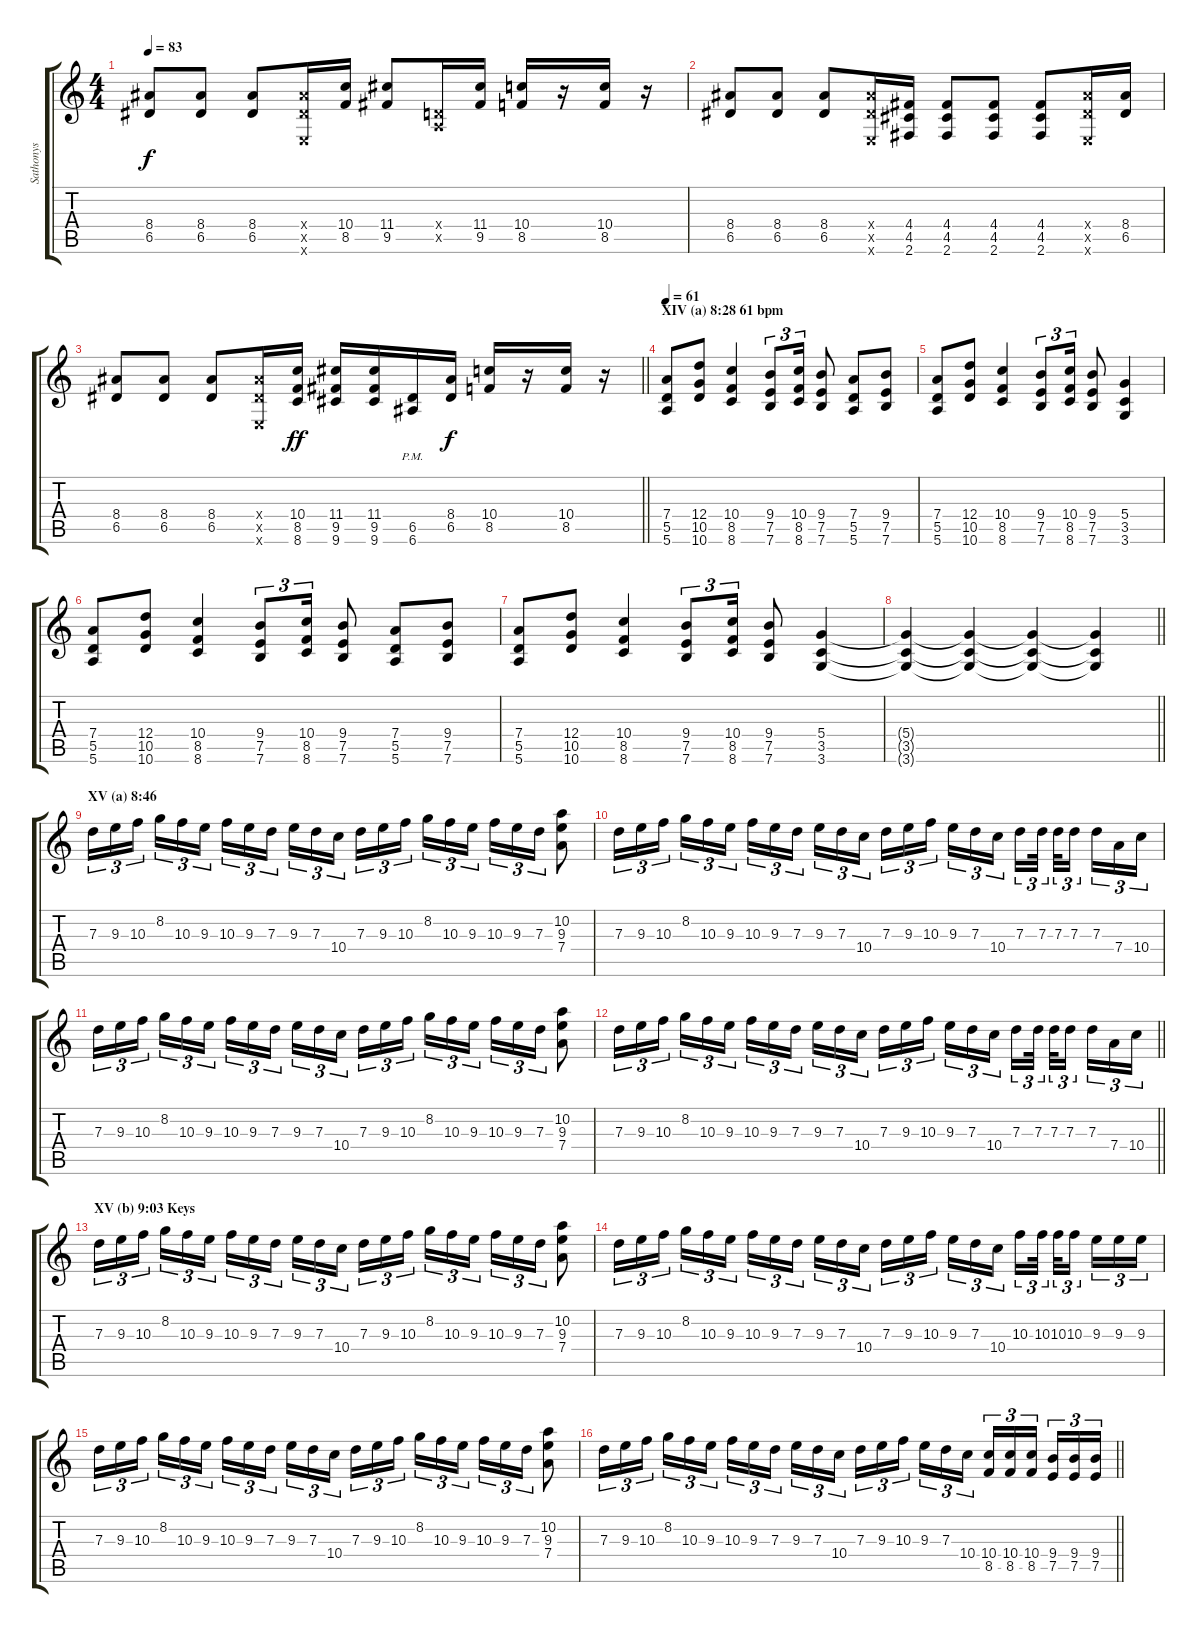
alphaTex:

\track ("Sathonys" "Sathonys") {instrument distortionguitar}
\staff {score tabs}
\tuning (E4 B3 G3 D3 A2 E2) {hide}
\ts (4 4)
\tempo 83
\clef g2
\ks c
(8.4 6.5).8{dy f} (8.4 6.5).8 (8.4 6.5).8 (8.4{x} 6.5{x} 0.6{x}).16 (10.4 8.5).16 (11.4 9.5).8 (0.4{x} 0.5{x}).16 (11.4 9.5).16 (10.4 8.5).16 r.16 (10.4 8.5).16 r.16 |
(8.4 6.5).8 (8.4 6.5).8 (8.4 6.5).8 (8.4{x} 6.5{x} 0.6{x}).16 (4.4 4.5 2.6).16 (4.4 4.5 2.6).8 (4.4 4.5 2.6).8 (4.4 4.5 2.6).8 (8.4{x} 6.5{x} 0.6{x}).16 (8.4 6.5).16 |
\barLineRight lightlight
(8.4 6.5).8 (8.4 6.5).8 (8.4 6.5).8 (8.4{x} 6.5{x} 0.6{x}).16 (10.4 8.5 8.6).16{dy ff} (11.4 9.5 9.6).16 (11.4 9.5 9.6).16 (6.5{pm} 6.6{pm}).16 (8.4 6.5).16{dy f} (10.4 8.5).16 r.16 (10.4 8.5).16 r.16 |
\section ("" "XIV (a) 8:28 61 bpm")
\tempo 61
(7.4 5.5 5.6).8 (12.4 10.5 10.6).8 (10.4 8.5 8.6).4 (9.4 7.5 7.6).8{tu (3 2)} (10.4 8.5 8.6).16{tu (3 2)} (9.4 7.5 7.6).8 (7.4 5.5 5.6).8 (9.4 7.5 7.6).8 |
(7.4 5.5 5.6).8 (12.4 10.5 10.6).8 (10.4 8.5 8.6).4 (9.4 7.5 7.6).8{tu (3 2)} (10.4 8.5 8.6).16{tu (3 2)} (9.4 7.5 7.6).8 (5.4 3.5 3.6).4 |
(7.4 5.5 5.6).8 (12.4 10.5 10.6).8 (10.4 8.5 8.6).4 (9.4 7.5 7.6).8{tu (3 2)} (10.4 8.5 8.6).16{tu (3 2)} (9.4 7.5 7.6).8 (7.4 5.5 5.6).8 (9.4 7.5 7.6).8 |
(7.4 5.5 5.6).8 (12.4 10.5 10.6).8 (10.4 8.5 8.6).4 (9.4 7.5 7.6).8{tu (3 2)} (10.4 8.5 8.6).16{tu (3 2)} (9.4 7.5 7.6).8 (5.4 3.5 3.6).4 |
\barLineRight lightlight
(5.4{t} 3.5{t} 3.6{t}).4 (5.4{t} 3.5{t} 3.6{t}).4 (5.4{t} 3.5{t} 3.6{t}).4 (5.4{t} 3.5{t} 3.6{t}).4 |
\section ("" "XV (a) 8:46")
7.3.16{tu (3 2)} 9.3.16{tu (3 2)} 10.3.16{tu (3 2) beam splitsecondary} 8.2.16{tu (3 2)} 10.3.16{tu (3 2)} 9.3.16{tu (3 2)} 10.3.16{tu (3 2)} 9.3.16{tu (3 2)} 7.3.16{tu (3 2) beam splitsecondary} 9.3.16{tu (3 2)} 7.3.16{tu (3 2)} 10.4.16{tu (3 2)} 7.3.16{tu (3 2)} 9.3.16{tu (3 2)} 10.3.16{tu (3 2) beam splitsecondary} 8.2.16{tu (3 2)} 10.3.16{tu (3 2)} 9.3.16{tu (3 2)} 10.3.16{tu (3 2)} 9.3.16{tu (3 2)} 7.3.16{tu (3 2)} (10.2 9.3 7.4).8 |
7.3.16{tu (3 2)} 9.3.16{tu (3 2)} 10.3.16{tu (3 2) beam splitsecondary} 8.2.16{tu (3 2)} 10.3.16{tu (3 2)} 9.3.16{tu (3 2)} 10.3.16{tu (3 2)} 9.3.16{tu (3 2)} 7.3.16{tu (3 2) beam splitsecondary} 9.3.16{tu (3 2)} 7.3.16{tu (3 2)} 10.4.16{tu (3 2)} 7.3.16{tu (3 2)} 9.3.16{tu (3 2)} 10.3.16{tu (3 2) beam splitsecondary} 9.3.16{tu (3 2)} 7.3.16{tu (3 2)} 10.4.16{tu (3 2)} 7.3.16{tu (3 2)} 7.3.32{tu (3 2) beam splitsecondary} 7.3.32{tu (3 2)} 7.3.16{tu (3 2) beam splitsecondary} 7.3.16{tu (3 2)} 7.4.16{tu (3 2)} 10.4.16{tu (3 2)} |
7.3.16{tu (3 2)} 9.3.16{tu (3 2)} 10.3.16{tu (3 2) beam splitsecondary} 8.2.16{tu (3 2)} 10.3.16{tu (3 2)} 9.3.16{tu (3 2)} 10.3.16{tu (3 2)} 9.3.16{tu (3 2)} 7.3.16{tu (3 2) beam splitsecondary} 9.3.16{tu (3 2)} 7.3.16{tu (3 2)} 10.4.16{tu (3 2)} 7.3.16{tu (3 2)} 9.3.16{tu (3 2)} 10.3.16{tu (3 2) beam splitsecondary} 8.2.16{tu (3 2)} 10.3.16{tu (3 2)} 9.3.16{tu (3 2)} 10.3.16{tu (3 2)} 9.3.16{tu (3 2)} 7.3.16{tu (3 2)} (10.2 9.3 7.4).8 |
\barLineRight lightlight
7.3.16{tu (3 2)} 9.3.16{tu (3 2)} 10.3.16{tu (3 2) beam splitsecondary} 8.2.16{tu (3 2)} 10.3.16{tu (3 2)} 9.3.16{tu (3 2)} 10.3.16{tu (3 2)} 9.3.16{tu (3 2)} 7.3.16{tu (3 2) beam splitsecondary} 9.3.16{tu (3 2)} 7.3.16{tu (3 2)} 10.4.16{tu (3 2)} 7.3.16{tu (3 2)} 9.3.16{tu (3 2)} 10.3.16{tu (3 2) beam splitsecondary} 9.3.16{tu (3 2)} 7.3.16{tu (3 2)} 10.4.16{tu (3 2)} 7.3.16{tu (3 2)} 7.3.32{tu (3 2) beam splitsecondary} 7.3.32{tu (3 2)} 7.3.16{tu (3 2) beam splitsecondary} 7.3.16{tu (3 2)} 7.4.16{tu (3 2)} 10.4.16{tu (3 2)} |
\section ("" "XV (b) 9:03 Keys")
7.3.16{tu (3 2)} 9.3.16{tu (3 2)} 10.3.16{tu (3 2) beam splitsecondary} 8.2.16{tu (3 2)} 10.3.16{tu (3 2)} 9.3.16{tu (3 2)} 10.3.16{tu (3 2)} 9.3.16{tu (3 2)} 7.3.16{tu (3 2) beam splitsecondary} 9.3.16{tu (3 2)} 7.3.16{tu (3 2)} 10.4.16{tu (3 2)} 7.3.16{tu (3 2)} 9.3.16{tu (3 2)} 10.3.16{tu (3 2) beam splitsecondary} 8.2.16{tu (3 2)} 10.3.16{tu (3 2)} 9.3.16{tu (3 2)} 10.3.16{tu (3 2)} 9.3.16{tu (3 2)} 7.3.16{tu (3 2)} (10.2 9.3 7.4).8 |
7.3.16{tu (3 2)} 9.3.16{tu (3 2)} 10.3.16{tu (3 2) beam splitsecondary} 8.2.16{tu (3 2)} 10.3.16{tu (3 2)} 9.3.16{tu (3 2)} 10.3.16{tu (3 2)} 9.3.16{tu (3 2)} 7.3.16{tu (3 2) beam splitsecondary} 9.3.16{tu (3 2)} 7.3.16{tu (3 2)} 10.4.16{tu (3 2)} 7.3.16{tu (3 2)} 9.3.16{tu (3 2)} 10.3.16{tu (3 2) beam splitsecondary} 9.3.16{tu (3 2)} 7.3.16{tu (3 2)} 10.4.16{tu (3 2)} 10.3.16{tu (3 2)} 10.3.32{tu (3 2) beam splitsecondary} 10.3.32{tu (3 2)} 10.3.16{tu (3 2) beam splitsecondary} 9.3.16{tu (3 2)} 9.3.16{tu (3 2)} 9.3.16{tu (3 2)} |
7.3.16{tu (3 2)} 9.3.16{tu (3 2)} 10.3.16{tu (3 2) beam splitsecondary} 8.2.16{tu (3 2)} 10.3.16{tu (3 2)} 9.3.16{tu (3 2)} 10.3.16{tu (3 2)} 9.3.16{tu (3 2)} 7.3.16{tu (3 2) beam splitsecondary} 9.3.16{tu (3 2)} 7.3.16{tu (3 2)} 10.4.16{tu (3 2)} 7.3.16{tu (3 2)} 9.3.16{tu (3 2)} 10.3.16{tu (3 2) beam splitsecondary} 8.2.16{tu (3 2)} 10.3.16{tu (3 2)} 9.3.16{tu (3 2)} 10.3.16{tu (3 2)} 9.3.16{tu (3 2)} 7.3.16{tu (3 2)} (10.2 9.3 7.4).8 |
\barLineRight lightlight
7.3.16{tu (3 2)} 9.3.16{tu (3 2)} 10.3.16{tu (3 2) beam splitsecondary} 8.2.16{tu (3 2)} 10.3.16{tu (3 2)} 9.3.16{tu (3 2)} 10.3.16{tu (3 2)} 9.3.16{tu (3 2)} 7.3.16{tu (3 2) beam splitsecondary} 9.3.16{tu (3 2)} 7.3.16{tu (3 2)} 10.4.16{tu (3 2)} 7.3.16{tu (3 2)} 9.3.16{tu (3 2)} 10.3.16{tu (3 2) beam splitsecondary} 9.3.16{tu (3 2)} 7.3.16{tu (3 2)} 10.4.16{tu (3 2)} (10.4 8.5).16{tu (3 2)} (10.4 8.5).16{tu (3 2)} (10.4 8.5).16{tu (3 2) beam splitsecondary} (9.4 7.5).16{tu (3 2)} (9.4 7.5).16{tu (3 2)} (9.4 7.5).16{tu (3 2)}
